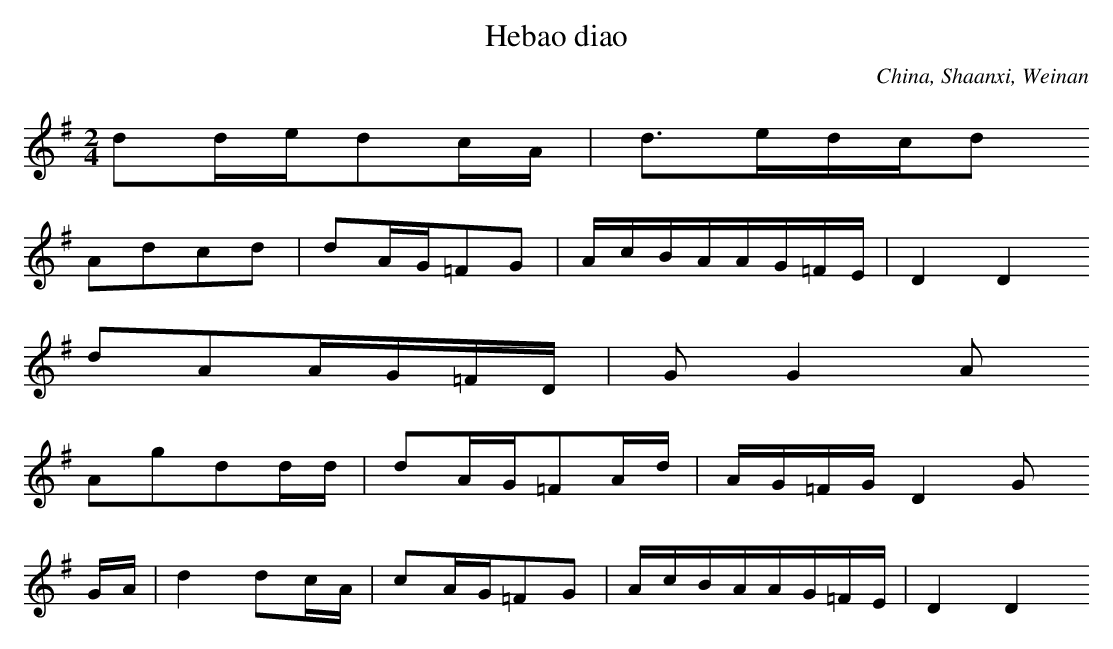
X:1
T: Hebao diao
O: China, Shaanxi, Weinan
M: 2/4
L: 1/16
K: G
d2ded2cA | d3edcd2
A2d2c2d2 | d2AG=F2G2 | AcBAAG=FE | D4D4
d2A2AG=FD | G2G4A2
A2g2d2dd | d2AG=F2Ad | AG=FGD4G2
GA | d4d2cA | c2AG=F2G2 | AcBAAG=FE | D4D4
